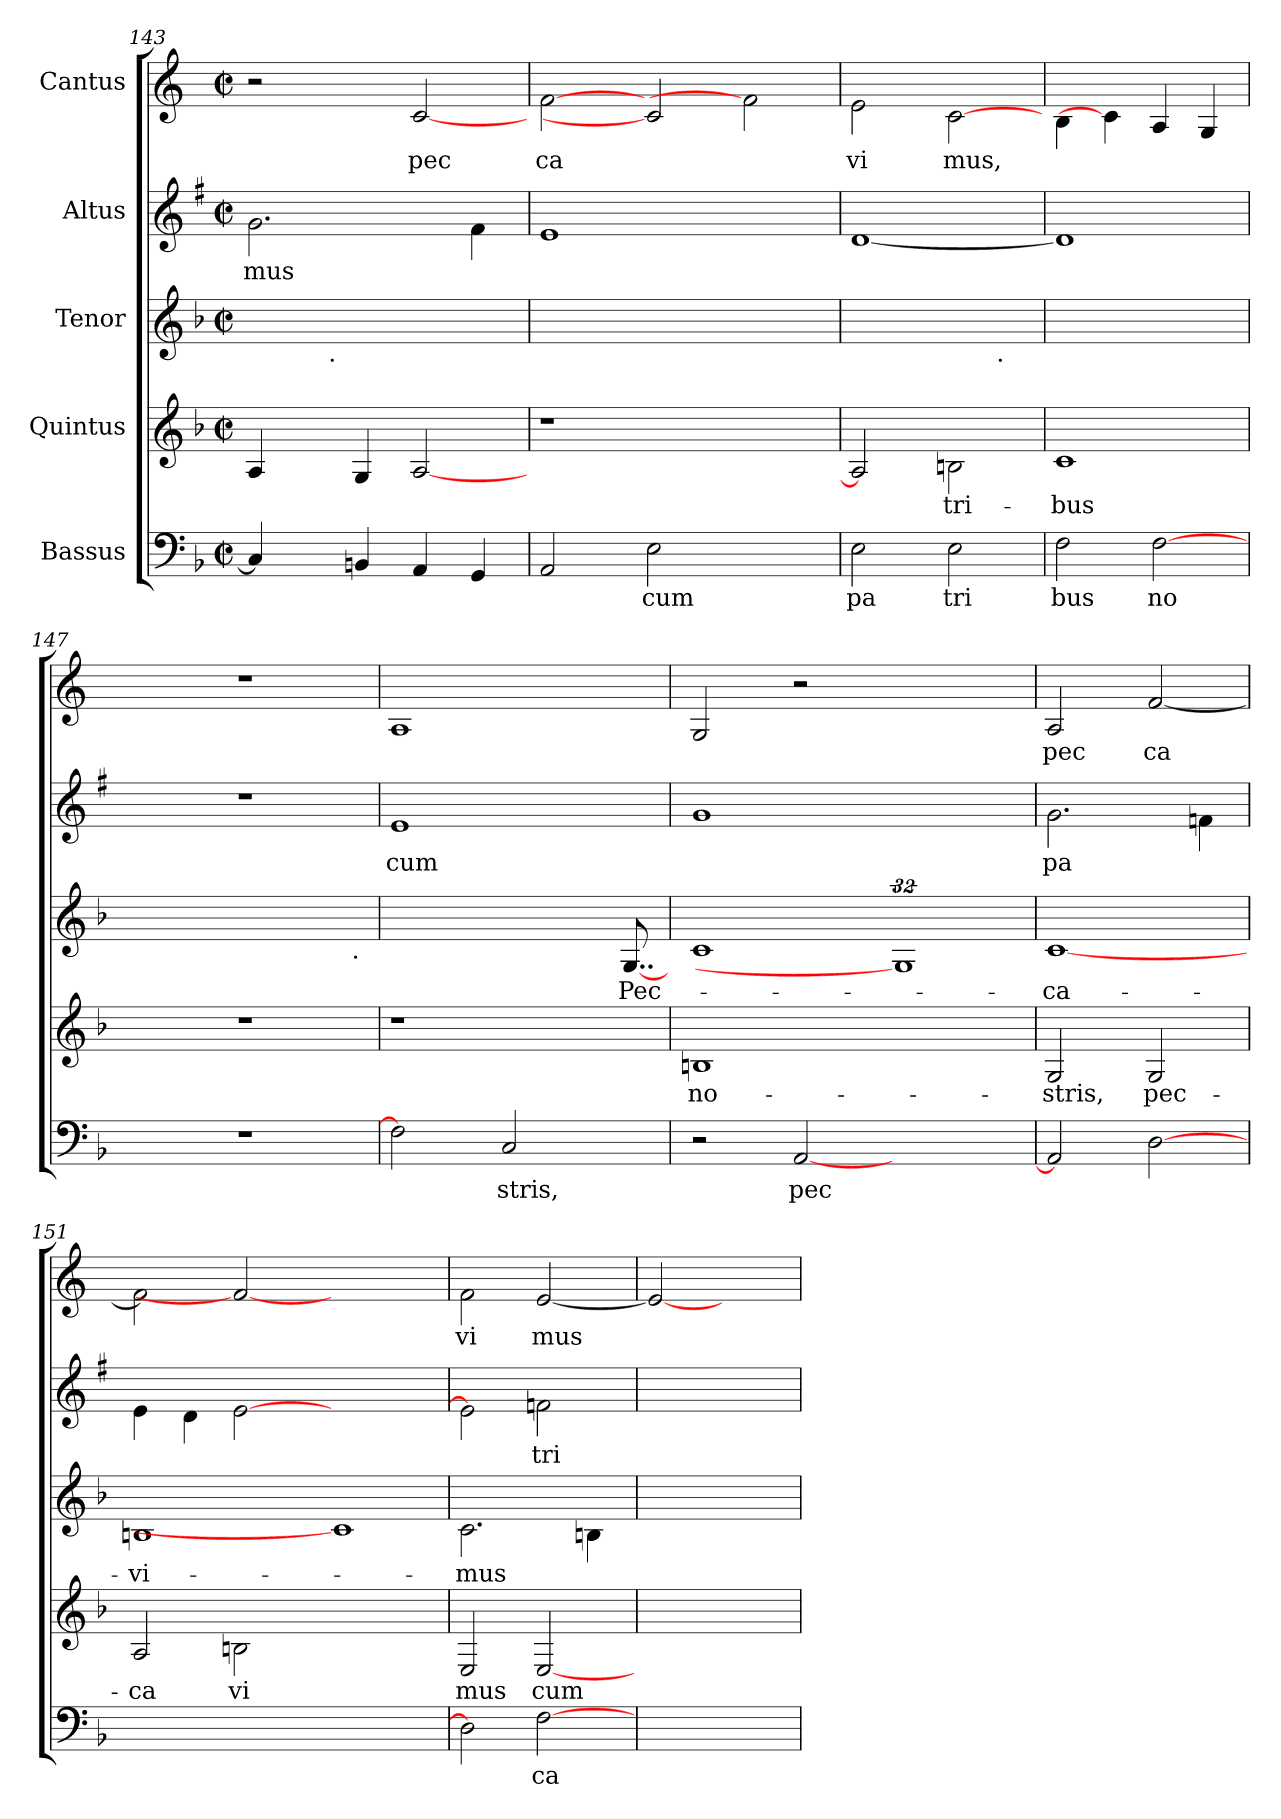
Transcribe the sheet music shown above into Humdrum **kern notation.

**kern	**text	**kern	**text	**kern	**text	**kern	**text	**kern	**text
*part5	*part5	*part4	*part4	*part3	*part3	*part2	*part2	*part1	*part1
*staff5	*staff5	*staff4	*staff4	*staff3	*staff3	*staff2	*staff2	*staff1	*staff1
*I"Bassus	*	*I"Quintus	*	*I"Tenor	*	*I"Altus	*	*I"Cantus	*
!!LO:LB:g=z
*clefF4	*	*clefG2	*	*clefG2	*	*clefG2	*	*clefG2	*
*k[b-]	*	*k[b-]	*	*k[b-]	*	*k[f#]	*	*k[]	*
*F:	*	*F:	*	*F:	*	*G:	*	*C:	*
*M2/2	*	*M2/2	*	*M2/2	*	*M2/2	*	*M2/2	*
*met(c|)	*	*met(c|)	*	*met(c|)	*	*met(c|)	*	*met(c|)	*
=143	=143	=143	=143	=143	=143	=143	=143	=143	=143
*^	*	*	*	*	*	*	*	*	*
!	!	!	!	!	!	!	!	!LO:LY:b	!	!
4C/]	4ryy	.	4A/	.	32ryy	.	2.g\	mus	2r	.
.	.	.	.	.	32ryy	.	.	.	.	.
.	.	.	.	.	32ryy	.	.	.	.	.
.	.	.	.	.	32ryy	.	.	.	.	.
.	.	.	.	.	32ryy	.	.	.	.	.
.	.	.	.	.	32ryy	.	.	.	.	.
!	!	!	!	!	!LO:TX:b:t=.	!	!	!	!	!
.	.	.	.	.	32ryy	.	.	.	.	.
.	.	.	.	.	4ryy	.	.	.	.	.
4BBn/	4ryy	.	4G/	.	.	.	.	.	.	.
.	.	.	.	.	4ryy	.	.	.	.	.
!	!	!	!	!	!	!	!	!	!	!LO:LY:b
4AA/	4ryy	.	[2A/	.	.	.	.	.	[2c	pec
.	.	.	.	.	4ryy	.	.	.	.	.
4GG/	4ryy	.	.	.	.	.	4f#\	.	.	.
.	.	.	.	.	32ryy	.	.	.	.	.
=144A	=144A	=144A	=144A	=144A	=144A	=144A	=144A	=144A	=144A	=144A
!	!	!	!	!	!	!	!	!	!	!LO:LY:b
2AA/	4ryy	.	1r	.	32ryy	.	1e	.	[2f\	ca
.	.	.	.	.	8..ryy	.	.	.	.	.
.	4ryy	.	.	.	1ryy	.	.	.	.	.
!	!	!LO:LY:b	!	!	!	!	!	!	!	!
2E\	4ryy	cum	.	.	.	.	.	.	2c]	.
.	4ryy	.	.	.	.	.	.	.	.	.
2ryy	2ryy	.	2ryy	.	.	.	2ryy	.	2f\]	.
.	.	.	.	.	4ryy	.	.	.	.	.
!!LO:LB:g=z
=145A	=145A	=145A	=145A	=145A	=145A	=145A	=145A	=145A	=145A	=145A
!	!	!LO:LY:b	!	!	!	!	!	!	!	!LO:LY:b
2E\	4ryy	pa	2A/]	.	4ryy	.	[1d	.	2e\	vi
.	4ryy	.	.	.	4ryy	.	.	.	.	.
!	!	!LO:LY:b	!	!LO:LY:b	!	!	!	!	!	!LO:LY:b
2E\	4ryy	tri	2Bn\	-tri-	4ryy	.	.	.	[2c\	mus,
!	!	!	!	!	!LO:TX:b:t=.	!	!	!	!	!
.	4ryy	.	.	.	4ryy	.	.	.	.	.
=146A	=146A	=146A	=146A	=146A	=146A	=146A	=146A	=146A	=146A	=146A
!	!	!LO:LY:b	!	!LO:LY:b	!	!	!	!	!	!
2F\	4ryy	bus	1c	-bus	4ryy	.	1d]	.	4B\	.
.	4ryy	.	.	.	4ryy	.	.	.	4c\]	.
!	!	!LO:LY:b	!	!	!	!	!	!	!	!
[2F\	4ryy	no	.	.	4ryy	.	.	.	4A/	.
.	4ryy	.	.	.	4ryy	.	.	.	4G/	.
*v	*v	*	*	*	*	*	*	*	*	*
=147A	=147A	=147A	=147A	=147A	=147A	=147A	=147A	=147A	=147A
1r	.	1r	.	4ryy	.	1r	.	1r	.
.	.	.	.	4ryy	.	.	.	.	.
.	.	.	.	4ryy	.	.	.	.	.
.	.	.	.	32ryy	.	.	.	.	.
.	.	.	.	32ryy	.	.	.	.	.
.	.	.	.	32ryy	.	.	.	.	.
.	.	.	.	32ryy	.	.	.	.	.
.	.	.	.	32ryy	.	.	.	.	.
.	.	.	.	32ryy	.	.	.	.	.
!	!	!	!	!LO:TX:b:t=.	!	!	!	!	!
.	.	.	.	32ryy	.	.	.	.	.
.	.	.	.	32ryy	.	.	.	.	.
!!LO:LB:g=z
=148	=148	=148	=148	=148	=148	=148	=148	=148	=148
*^	*	*	*	*	*	*	*	*	*
!	!	!	!	!	!	!	!	!LO:LY:b	!	!
2F\]	4ryy	.	1r	.	4ryy	.	1e	cum	1A	.
.	4ryy	.	.	.	8..ryy	.	.	.	.	.
.	.	.	.	.	4ryy	.	.	.	.	.
!	!	!LO:LY:b	!	!	!	!	!	!	!	!
2C/	4ryy	stris,	.	.	.	.	.	.	.	.
.	.	.	.	.	4ryy	.	.	.	.	.
.	4ryy	.	.	.	.	.	.	.	.	.
.	.	.	.	.	32ryy	.	.	.	.	.
!	!	!	!	!	!	!LO:LY:b	!	!	!	!
8..ryy	8..ryy	.	8..ryy	.	[8..G	Pec-	8..ryy	.	8..ryy	.
!!LO:LB:g=z
=148A	=148A	=148A	=148A	=148A	=148A	=148A	=148A	=148A	=148A	=148A
!	!	!	!	!LO:LY:b	!	!	!	!	!	!
2r	4ryy	.	1Bn	no-	1c	.	1g	.	2G/	.
.	4ryy	.	.	.	.	.	.	.	.	.
!	!	!LO:LY:b	!	!	!	!	!	!	!	!
[2AA/	4ryy	pec	.	.	.	.	.	.	2r	.
.	4ryy	.	.	.	.	.	.	.	.	.
2ryy	2ryy	.	2ryy	.	32%25G]	.	2ryy	.	2ryy	.
4ryy	4ryy	.	4ryy	.	.	.	4ryy	.	4ryy	.
32ryy	32ryy	.	32ryy	.	.	.	32ryy	.	32ryy	.
!!LO:LB:g=z
=149A	=149A	=149A	=149A	=149A	=149A	=149A	=149A	=149A	=149A	=149A
!	!	!	!	!LO:LY:b	!	!LO:LY:b	!	!LO:LY:b	!	!LO:LY:b
2AA/]	4ryy	.	2G/	-stris,	[1c	-ca-	2.g\	pa	2A/	pec
.	4ryy	.	.	.	.	.	.	.	.	.
!	!	!	!	!LO:LY:b	!	!	!	!	!	!LO:LY:b
[2D\	4ryy	.	2G/	pec-	.	.	.	.	[2f	ca
.	4ryy	.	.	.	.	.	4fn\	.	.	.
=151A	=151A	=151A	=151A	=151A	=151A	=151A	=151A	=151A	=151A	=151A
!	!	!	!	!LO:LY:b	!	!LO:LY:b	!	!	!	!
*v	*v	*	*	*	*	*	*	*	*	*
4ryy	.	2A/	-ca	1Bn	-vi-	4e\	.	2f\]	.
4ryy	.	.	.	.	.	4d\	.	.	.
!	!	!	!LO:LY:b	!	!	!	!	!	!
4ryy	.	2Bn\	vi	.	.	[2e\	.	2f_	.
4ryy	.	.	.	.	.	.	.	.	.
1ryy	.	1ryy	.	1c]	.	1ryy	.	1ryy	.
!!LO:LB:g=z
=152	=152	=152	=152	=152	=152	=152	=152	=152	=152
!	!	!	!LO:LY:b	!	!LO:LY:b	!	!	!	!LO:LY:b
2D\]	.	2E/	mus	2.c\	-mus	2e\]	.	2f\	vi
!	!LO:LY:b	!	!LO:LY:b	!	!	!	!LO:LY:b	!	!LO:LY:b
[2F\	ca	[2E/	cum	.	.	2fn\	tri	[2e	mus
.	.	.	.	4Bn\	.	.	.	.	.
=153	=153	=153	=153	=153	=153	=153	=153	=153	=153
1ryy	.	1ryy	.	1ryy	.	1ryy	.	2e_	.
.	.	.	.	.	.	.	.	2ryy	.
=	=	=	=	=	=	=	=	=	=
*-	*-	*-	*-	*-	*-	*-	*-	*-	*-
